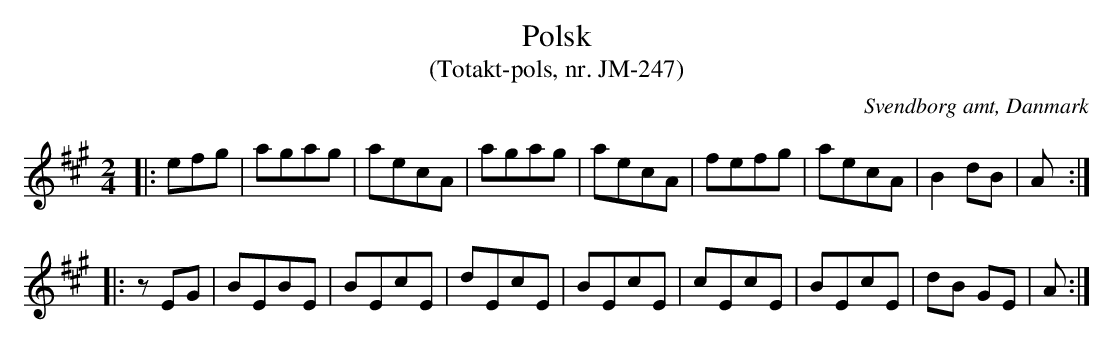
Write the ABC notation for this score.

X:1
T:Polsk
T:(Totakt-pols, nr. JM-247)
O:Svendborg amt, Danmark
M:2/4
L:1/8
K:A
|: efg | agag | aecA | agag | aecA | fefg | aecA | B2 dB | A :|
|: z EG | BEBE | BEcE | dEcE | BEcE | cEcE | BEcE | dB GE | A :|
